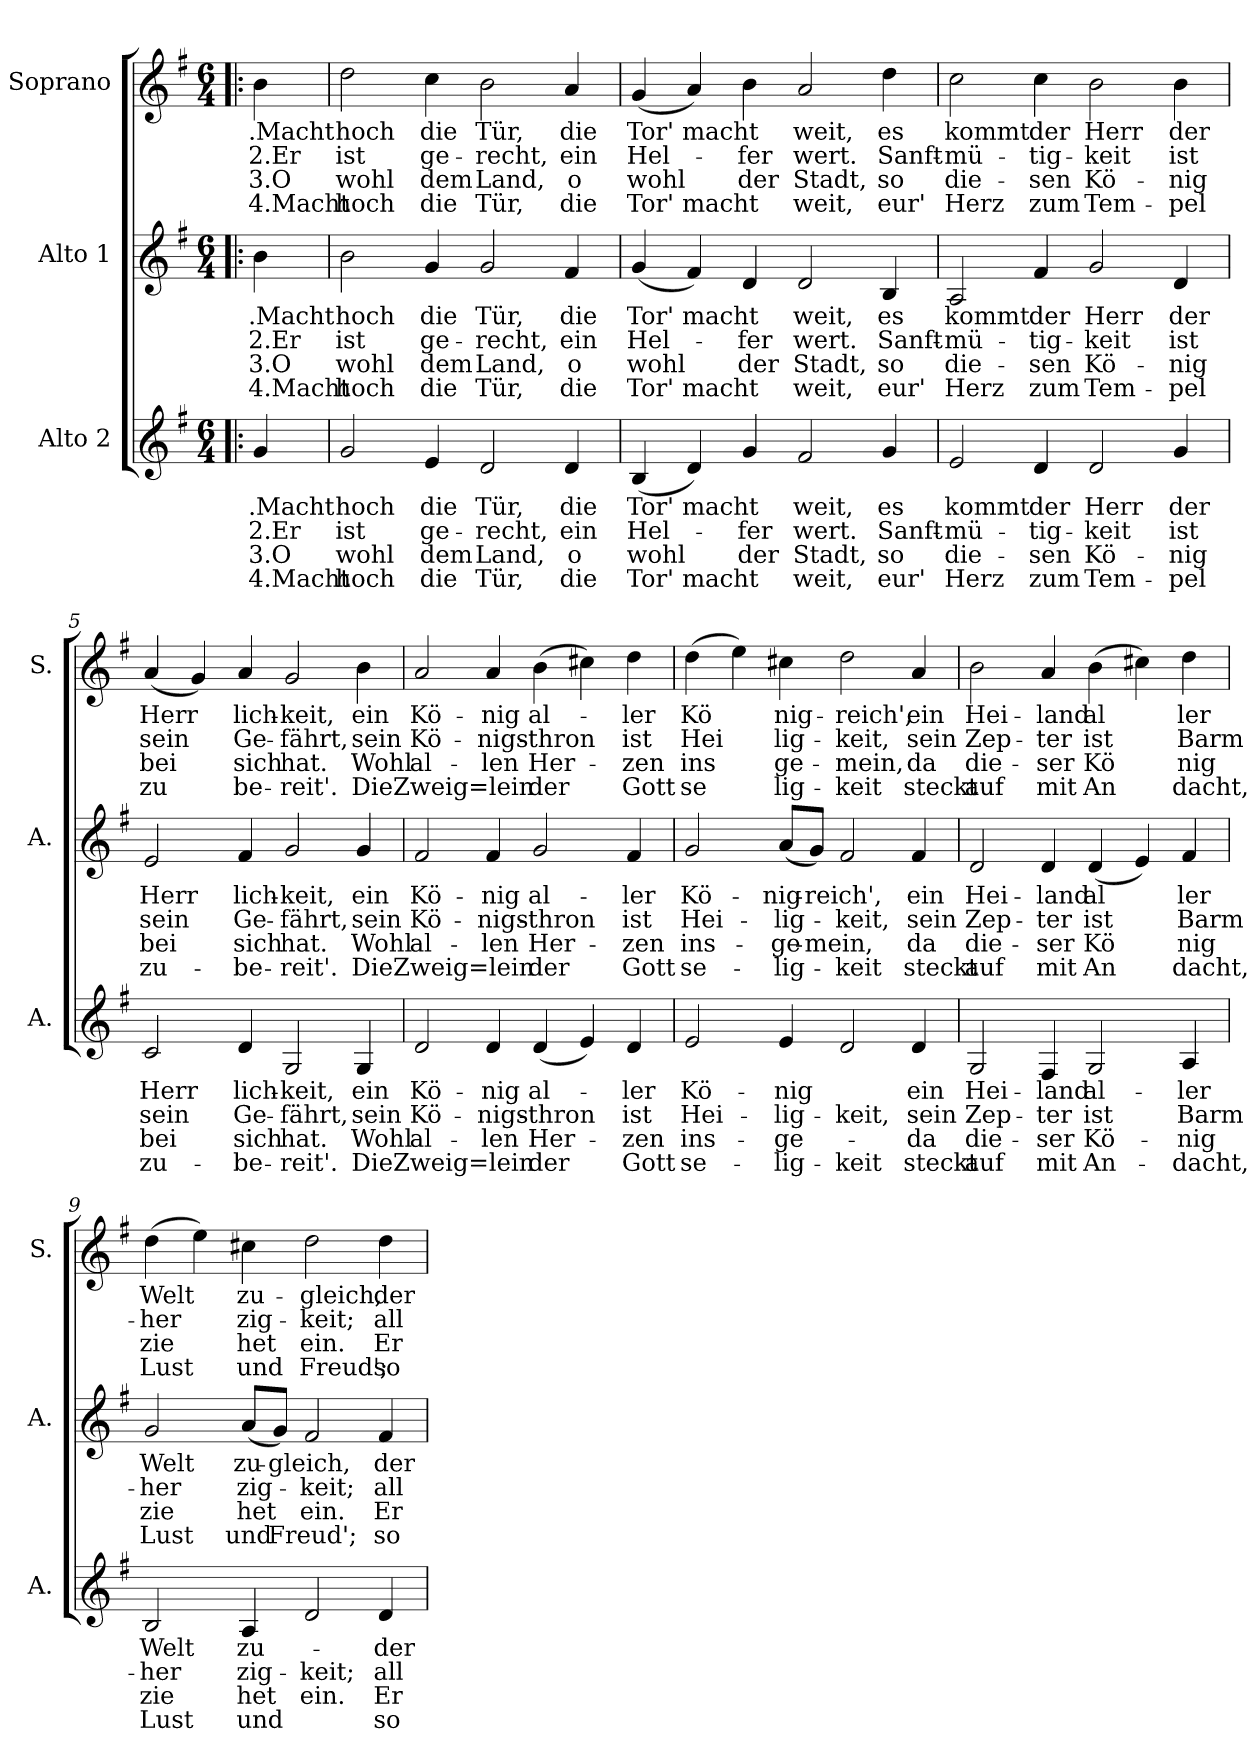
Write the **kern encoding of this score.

**kern	**text	**text	**text	**text	**kern	**text	**text	**text	**text	**kern	**text	**text	**text	**text
*part3	*part3	*part3	*part3	*part3	*part2	*part2	*part2	*part2	*part2	*part1	*part1	*part1	*part1	*part1
*staff3	*staff3	*staff3	*staff3	*staff3	*staff2	*staff2	*staff2	*staff2	*staff2	*staff1	*staff1	*staff1	*staff1	*staff1
*I"Alto 2	*	*	*	*	*I"Alto 1	*	*	*	*	*I"Soprano	*	*	*	*
*I'A.	*	*	*	*	*I'A.	*	*	*	*	*I'S.	*	*	*	*
!!LO:PB:g=z
*stria5	*	*	*	*	*stria5	*	*	*	*	*stria5	*	*	*	*
*clefG2	*	*	*	*	*clefG2	*	*	*	*	*clefG2	*	*	*	*
*k[f#]	*	*	*	*	*k[f#]	*	*	*	*	*k[f#]	*	*	*	*
*G:	*	*	*	*	*G:	*	*	*	*	*G:	*	*	*	*
*M6/4	*	*	*	*	*M6/4	*	*	*	*	*M6/4	*	*	*	*
=1!|:	=1!|:	=1!|:	=1!|:	=1!|:	=1!|:	=1!|:	=1!|:	=1!|:	=1!|:	=1!|:	=1!|:	=1!|:	=1!|:	=1!|:
!	!LO:LY:a:cj	!LO:LY:a:cj	!LO:LY:a:cj	!LO:LY:a:cj	!	!LO:LY:b:cj	!LO:LY:b:cj	!LO:LY:b:cj	!LO:LY:b:cj	!	!LO:LY:b:cj	!LO:LY:b:cj	!LO:LY:b:cj	!LO:LY:b:cj
4g/	.Macht	2.Er	3.O	4.Macht	4b\	.Macht	2.Er	3.O	4.Macht	4b\	.Macht	2.Er	3.O	4.Macht
=2	=2	=2	=2	=2	=2	=2	=2	=2	=2	=2	=2	=2	=2	=2
!	!LO:LY:a:cj	!LO:LY:a:cj	!LO:LY:a:cj	!LO:LY:a:cj	!	!LO:LY:b:cj	!LO:LY:b:cj	!LO:LY:b:cj	!LO:LY:b:cj	!	!LO:LY:b:cj	!LO:LY:b:cj	!LO:LY:b:cj	!LO:LY:b:cj
2g/	hoch	ist	wohl	hoch	2b\	hoch	ist	wohl	hoch	2dd\	hoch	ist	wohl	hoch
!	!LO:LY:a:cj	!LO:LY:a:cj	!LO:LY:a:cj	!LO:LY:a:cj	!	!LO:LY:b:cj	!LO:LY:b:cj	!LO:LY:b:cj	!LO:LY:b:cj	!	!LO:LY:b:cj	!LO:LY:b:cj	!LO:LY:b:cj	!LO:LY:b:cj
4e/	die	ge-	-dem	die	4g/	die	ge-	-dem	die	4cc\	die	ge-	-dem	die
!	!LO:LY:a:cj	!LO:LY:a:cj	!LO:LY:a:cj	!LO:LY:a:cj	!	!LO:LY:b:cj	!LO:LY:b:cj	!LO:LY:b:cj	!LO:LY:b:cj	!	!LO:LY:b:cj	!LO:LY:b:cj	!LO:LY:b:cj	!LO:LY:b:cj
2d/	Tür,	recht,	Land,	Tür,	2g/	Tür,	recht,	Land,	Tür,	2b\	Tür,	recht,	Land,	Tür,
!	!LO:LY:a:cj	!LO:LY:a:cj	!LO:LY:a:cj	!LO:LY:a:cj	!	!LO:LY:b:cj	!LO:LY:b:cj	!LO:LY:b:cj	!LO:LY:b:cj	!	!LO:LY:b:cj	!LO:LY:b:cj	!LO:LY:b:cj	!LO:LY:b:cj
4d/	die	ein	o	die	4f#/	die	ein	o	die	4a/	die	ein	o	die
=3	=3	=3	=3	=3	=3	=3	=3	=3	=3	=3	=3	=3	=3	=3
!	!LO:LY:a:cj	!LO:LY:a:cj	!LO:LY:a:cj	!LO:LY:a:cj	!	!LO:LY:b:cj	!LO:LY:b:cj	!LO:LY:b:cj	!LO:LY:b:cj	!	!LO:LY:b:cj	!LO:LY:b:cj	!LO:LY:b:cj	!LO:LY:b:cj
(<4B/	Tor'	Hel-	-wohl	Tor'	(<4g/	Tor'	Hel-	-wohl	Tor'	(<4g/	Tor'	Hel-	-wohl	Tor'
!	!LO:LY:a:cj	!LO:LY:a:cj	!LO:LY:a:cj	!LO:LY:a:cj	!	!LO:LY:b:cj	!LO:LY:b:cj	!LO:LY:b:cj	!LO:LY:b:cj	!	!LO:LY:b:cj	!LO:LY:b:cj	!LO:LY:b:cj	!LO:LY:b:cj
4d/)	macht	.	.	macht	4f#/)	macht	.	.	macht	4a/)	macht	.	.	macht
!	!LO:LY:a:cj	!LO:LY:a:cj	!LO:LY:a:cj	!LO:LY:a:cj	!	!LO:LY:b:cj	!LO:LY:b:cj	!LO:LY:b:cj	!LO:LY:b:cj	!	!LO:LY:b:cj	!LO:LY:b:cj	!LO:LY:b:cj	!LO:LY:b:cj
4g/	.	fer	der	.	4d/	.	fer	der	.	4b\	.	fer	der	.
!	!LO:LY:a:cj	!LO:LY:a:cj	!LO:LY:a:cj	!LO:LY:a:cj	!	!LO:LY:b:cj	!LO:LY:b:cj	!LO:LY:b:cj	!LO:LY:b:cj	!	!LO:LY:b:cj	!LO:LY:b:cj	!LO:LY:b:cj	!LO:LY:b:cj
2f#/	weit,	wert.	Stadt,	weit,	2d/	weit,	wert.	Stadt,	weit,	2a/	weit,	wert.	Stadt,	weit,
!	!LO:LY:a:cj	!LO:LY:a:cj	!LO:LY:a:cj	!LO:LY:a:cj	!	!LO:LY:b:cj	!LO:LY:b:cj	!LO:LY:b:cj	!LO:LY:b:cj	!	!LO:LY:b:cj	!LO:LY:b:cj	!LO:LY:b:cj	!LO:LY:b:cj
4g/	es	Sanft-	-so	eur'	4B/	es	Sanft-	-so	eur'	4dd\	es	Sanft-	-so	eur'
=4	=4	=4	=4	=4	=4	=4	=4	=4	=4	=4	=4	=4	=4	=4
!	!LO:LY:a:cj	!LO:LY:a:cj	!LO:LY:a:cj	!LO:LY:a:cj	!	!LO:LY:b:cj	!LO:LY:b:cj	!LO:LY:b:cj	!LO:LY:b:cj	!	!LO:LY:b:cj	!LO:LY:b:cj	!LO:LY:b:cj	!LO:LY:b:cj
2e/	kommt	mü-	-die-	-Herz	2A/	kommt	mü-	-die-	-Herz	2cc\	kommt	mü-	-die-	-Herz
!	!LO:LY:a:cj	!LO:LY:a:cj	!LO:LY:a:cj	!LO:LY:a:cj	!	!LO:LY:b:cj	!LO:LY:b:cj	!LO:LY:b:cj	!LO:LY:b:cj	!	!LO:LY:b:cj	!LO:LY:b:cj	!LO:LY:b:cj	!LO:LY:b:cj
4d/	der	tig-	-sen	zum	4f#/	der	tig-	-sen	zum	4cc\	der	tig-	-sen	zum
!	!LO:LY:a:cj	!LO:LY:a:cj	!LO:LY:a:cj	!LO:LY:a:cj	!	!LO:LY:b:cj	!LO:LY:b:cj	!LO:LY:b:cj	!LO:LY:b:cj	!	!LO:LY:b:cj	!LO:LY:b:cj	!LO:LY:b:cj	!LO:LY:b:cj
2d/	Herr	keit	Kö-	-Tem-	2g/	Herr	keit	Kö-	-Tem-	2b\	Herr	keit	Kö-	-Tem-
!	!LO:LY:a:cj	!LO:LY:a:cj	!LO:LY:a:cj	!LO:LY:a:cj	!	!LO:LY:b:cj	!LO:LY:b:cj	!LO:LY:b:cj	!LO:LY:b:cj	!	!LO:LY:b:cj	!LO:LY:b:cj	!LO:LY:b:cj	!LO:LY:b:cj
4g/	-der	ist	nig	pel	4d/	-der	ist	nig	pel	4b\	-der	ist	nig	pel
=5	=5	=5	=5	=5	=5	=5	=5	=5	=5	=5	=5	=5	=5	=5
!	!LO:LY:a:cj	!LO:LY:a:cj	!LO:LY:a:cj	!LO:LY:a:cj	!	!LO:LY:b:cj	!LO:LY:b:cj	!LO:LY:b:cj	!LO:LY:b:cj	!	!LO:LY:b:cj	!LO:LY:b:cj	!LO:LY:b:cj	!LO:LY:b:cj
2c/	Herr	sein	bei	zu-	2e/	Herr	sein	bei	zu-	(<4a/	Herr	sein	bei	zu-
!	!	!	!	!	!	!	!	!	!	!	!LO:LY:b:cj	!LO:LY:b:cj	!LO:LY:b:cj	!LO:LY:b:cj
.	.	.	.	.	.	.	.	.	.	4g/)	--	--	--	-
!	!LO:LY:a:cj	!LO:LY:a:cj	!LO:LY:a:cj	!LO:LY:a:cj	!	!LO:LY:b:cj	!LO:LY:b:cj	!LO:LY:b:cj	!LO:LY:b:cj	!	!LO:LY:b:cj	!LO:LY:b:cj	!LO:LY:b:cj	!LO:LY:b:cj
4d/	-lich-	-Ge-	-sich	be-	4f#/	-lich-	-Ge-	-sich	be-	4a/	lich-	-Ge-	-sich	be-
!	!LO:LY:a:cj	!LO:LY:a:cj	!LO:LY:a:cj	!LO:LY:a:cj	!	!LO:LY:b:cj	!LO:LY:b:cj	!LO:LY:b:cj	!LO:LY:b:cj	!	!LO:LY:b:cj	!LO:LY:b:cj	!LO:LY:b:cj	!LO:LY:b:cj
2G/	-keit,	fährt,	hat.	reit'.	2g/	-keit,	fährt,	hat.	reit'.	2g/	-keit,	fährt,	hat.	reit'.
!	!LO:LY:a:cj	!LO:LY:a:cj	!LO:LY:a:cj	!LO:LY:a:cj	!	!LO:LY:b:cj	!LO:LY:b:cj	!LO:LY:b:cj	!LO:LY:b:cj	!	!LO:LY:b:cj	!LO:LY:b:cj	!LO:LY:b:cj	!LO:LY:b:cj
4G/	ein	sein	Wohl	DieZweig=lein	4g/	ein	sein	Wohl	DieZweig=lein	4b\	ein	sein	Wohl	DieZweig=lein
=6	=6	=6	=6	=6	=6	=6	=6	=6	=6	=6	=6	=6	=6	=6
!	!LO:LY:a:cj	!LO:LY:a:cj	!LO:LY:a:cj	!LO:LY:a:cj	!	!LO:LY:b:cj	!LO:LY:b:cj	!LO:LY:b:cj	!LO:LY:b:cj	!	!LO:LY:b:cj	!LO:LY:b:cj	!LO:LY:b:cj	!LO:LY:b:cj
2d/	Kö-	-Kö-	-al-	--	2f#/	Kö-	-Kö-	-al-	--	2a/	Kö-	-Kö-	-al-	--
!	!LO:LY:a:cj	!LO:LY:a:cj	!LO:LY:a:cj	!LO:LY:a:cj	!	!LO:LY:b:cj	!LO:LY:b:cj	!LO:LY:b:cj	!LO:LY:b:cj	!	!LO:LY:b:cj	!LO:LY:b:cj	!LO:LY:b:cj	!LO:LY:b:cj
4d/	-nig	nigs-	-len	-	4f#/	-nig	nigs-	-len	-	4a/	-nig	nigs-	-len	-
!	!LO:LY:a:cj	!LO:LY:a:cj	!LO:LY:a:cj	!LO:LY:a:cj	!	!LO:LY:b:cj	!LO:LY:b:cj	!LO:LY:b:cj	!LO:LY:b:cj	!	!LO:LY:b:cj	!LO:LY:b:cj	!LO:LY:b:cj	!LO:LY:b:cj
(<4d/	-al-	-thron	Her-	-der	2g/	-al-	-thron	Her-	-der	(>4b\	-al-	-thron	Her-	-der
!	!LO:LY:a:cj	!LO:LY:a:cj	!LO:LY:a:cj	!LO:LY:a:cj	!	!	!	!	!	!	!LO:LY:b:cj	!LO:LY:b:cj	!LO:LY:b:cj	!LO:LY:b:cj
4e/)	.	.	.	.	.	.	.	.	.	4cc#X\)	.	.	.	.
!	!LO:LY:a:cj	!LO:LY:a:cj	!LO:LY:a:cj	!LO:LY:a:cj	!	!LO:LY:b:cj	!LO:LY:b:cj	!LO:LY:b:cj	!LO:LY:b:cj	!	!LO:LY:b:cj	!LO:LY:b:cj	!LO:LY:b:cj	!LO:LY:b:cj
4d/	ler	ist	zen	Gott	4f#/	ler	ist	zen	Gott	4dd\	ler	ist	zen	Gott
!!LO:LB:g=z
=7	=7	=7	=7	=7	=7	=7	=7	=7	=7	=7	=7	=7	=7	=7
!	!LO:LY:a:cj	!LO:LY:a:cj	!LO:LY:a:cj	!LO:LY:a:cj	!	!LO:LY:b:cj	!LO:LY:b:cj	!LO:LY:b:cj	!LO:LY:b:cj	!	!LO:LY:b:cj	!LO:LY:b:cj	!LO:LY:b:cj	!LO:LY:b:cj
2e/	Kö-	-Hei-	-ins-	-se-	2g/	Kö-	-Hei-	-ins-	-se-	(>4dd\	Kö-	-Hei-	-ins-	-se-
!	!	!	!	!	!	!	!	!	!	!	!LO:LY:b:cj	!LO:LY:b:cj	!LO:LY:b:cj	!LO:LY:b:cj
.	.	.	.	.	.	.	.	.	.	4ee\)	--	--	--	--
!	!LO:LY:a:cj	!LO:LY:a:cj	!LO:LY:a:cj	!LO:LY:a:cj	!	!LO:LY:b:cj	!LO:LY:b:cj	!LO:LY:b:cj	!LO:LY:b:cj	!	!LO:LY:b:cj	!LO:LY:b:cj	!LO:LY:b:cj	!LO:LY:b:cj
4e/	-nig-	-lig-	-ge-	-lig-	(<8a/L	-nig-	-lig-	-ge-	-lig-	4cc#X\	-nig-	-lig-	-ge-	-lig-
!	!	!	!	!	!	!LO:LY:b:cj	!LO:LY:b:cj	!LO:LY:b:cj	!LO:LY:b:cj	!	!	!	!	!
.	.	.	.	.	8g/J)	-reich',	.	mein,	.	.	.	.	.	.
!	!LO:LY:a:cj	!LO:LY:a:cj	!LO:LY:a:cj	!LO:LY:a:cj	!	!LO:LY:b:cj	!LO:LY:b:cj	!LO:LY:b:cj	!LO:LY:b:cj	!	!LO:LY:b:cj	!LO:LY:b:cj	!LO:LY:b:cj	!LO:LY:b:cj
2d/	-	keit,	.	keit	2f#/	.	keit,	.	keit	2dd\	-reich',	keit,	mein,	keit
!	!LO:LY:a:cj	!LO:LY:a:cj	!LO:LY:a:cj	!LO:LY:a:cj	!	!LO:LY:b:cj	!LO:LY:b:cj	!LO:LY:b:cj	!LO:LY:b:cj	!	!LO:LY:b:cj	!LO:LY:b:cj	!LO:LY:b:cj	!LO:LY:b:cj
4d/	ein	sein	da	steckt	4f#/	ein	sein	da	steckt	4a/	ein	sein	da	steckt
=8	=8	=8	=8	=8	=8	=8	=8	=8	=8	=8	=8	=8	=8	=8
!	!LO:LY:a:cj	!LO:LY:a:cj	!LO:LY:a:cj	!LO:LY:a:cj	!	!LO:LY:b:cj	!LO:LY:b:cj	!LO:LY:b:cj	!LO:LY:b:cj	!	!LO:LY:b:cj	!LO:LY:b:cj	!LO:LY:b:cj	!LO:LY:b:cj
2G/	Hei-	-Zep-	-die-	-auf	2d/	Hei-	-Zep-	-die-	-auf	2b\	Hei-	-Zep-	-die-	-auf
!	!LO:LY:a:cj	!LO:LY:a:cj	!LO:LY:a:cj	!LO:LY:a:cj	!	!LO:LY:b:cj	!LO:LY:b:cj	!LO:LY:b:cj	!LO:LY:b:cj	!	!LO:LY:b:cj	!LO:LY:b:cj	!LO:LY:b:cj	!LO:LY:b:cj
4F#/	land	ter	ser	mit	4d/	land	ter	ser	mit	4a/	land	ter	ser	mit
!	!LO:LY:a:cj	!LO:LY:a:cj	!LO:LY:a:cj	!LO:LY:a:cj	!	!LO:LY:b:cj	!LO:LY:b:cj	!LO:LY:b:cj	!LO:LY:b:cj	!	!LO:LY:b:cj	!LO:LY:b:cj	!LO:LY:b:cj	!LO:LY:b:cj
2G/	al-	-ist	Kö-	-An-	(<4d/	al-	-ist	Kö-	-An-	(>4b\	al-	-ist	Kö-	-An-
!	!	!	!	!	!	!LO:LY:b:cj	!LO:LY:b:cj	!LO:LY:b:cj	!LO:LY:b:cj	!	!LO:LY:b:cj	!LO:LY:b:cj	!LO:LY:b:cj	!LO:LY:b:cj
.	.	.	.	.	4e/)	--	-	-	-	4cc#X\)	--	-	-	-
!	!LO:LY:a:cj	!LO:LY:a:cj	!LO:LY:a:cj	!LO:LY:a:cj	!	!LO:LY:b:cj	!LO:LY:b:cj	!LO:LY:b:cj	!LO:LY:b:cj	!	!LO:LY:b:cj	!LO:LY:b:cj	!LO:LY:b:cj	!LO:LY:b:cj
4A/	-ler	Barm-	-nig	dacht,	4f#/	ler	Barm-	-nig	dacht,	4dd\	ler	Barm-	-nig	dacht,
=9	=9	=9	=9	=9	=9	=9	=9	=9	=9	=9	=9	=9	=9	=9
!	!LO:LY:a:cj	!LO:LY:a:cj	!LO:LY:a:cj	!LO:LY:a:cj	!	!LO:LY:b:cj	!LO:LY:b:cj	!LO:LY:b:cj	!LO:LY:b:cj	!	!LO:LY:b:cj	!LO:LY:b:cj	!LO:LY:b:cj	!LO:LY:b:cj
2B/	Welt	her	zie	Lust	2g/	Welt	her	zie	Lust	(>4dd\	Welt	her	zie	Lust
!	!	!	!	!	!	!	!	!	!	!	!LO:LY:b:cj	!LO:LY:b:cj	!LO:LY:b:cj	!LO:LY:b:cj
.	.	.	.	.	.	.	.	.	.	4ee\)	.	-	--	-
!	!LO:LY:a:cj	!LO:LY:a:cj	!LO:LY:a:cj	!LO:LY:a:cj	!	!LO:LY:b:cj	!LO:LY:b:cj	!LO:LY:b:cj	!LO:LY:b:cj	!	!LO:LY:b:cj	!LO:LY:b:cj	!LO:LY:b:cj	!LO:LY:b:cj
4A/	zu-	-zig-	-het	und	(<8a/L	zu-	-zig-	-het	und	4cc#X\	zu-	-zig-	-het	und
!	!	!	!	!	!	!LO:LY:b:cj	!LO:LY:b:cj	!LO:LY:b:cj	!LO:LY:b:cj	!	!	!	!	!
.	.	.	.	.	8g/J)	gleich,	.	.	Freud';	.	.	.	.	.
!	!LO:LY:a:cj	!LO:LY:a:cj	!LO:LY:a:cj	!LO:LY:a:cj	!	!LO:LY:b:cj	!LO:LY:b:cj	!LO:LY:b:cj	!LO:LY:b:cj	!	!LO:LY:b:cj	!LO:LY:b:cj	!LO:LY:b:cj	!LO:LY:b:cj
2d/	.	keit;	ein.	.	2f#/	.	keit;	ein.	.	2dd\	gleich,	keit;	ein.	Freud';
!	!LO:LY:a:cj	!LO:LY:a:cj	!LO:LY:a:cj	!LO:LY:a:cj	!	!LO:LY:b:cj	!LO:LY:b:cj	!LO:LY:b:cj	!LO:LY:b:cj	!	!LO:LY:b:cj	!LO:LY:b:cj	!LO:LY:b:cj	!LO:LY:b:cj
4d/	der	all	Er	so	4f#/	der	all	Er	so	4dd\	der	all	Er	so
=	=	=	=	=	=	=	=	=	=	=	=	=	=	=
*-	*-	*-	*-	*-	*-	*-	*-	*-	*-	*-	*-	*-	*-	*-
